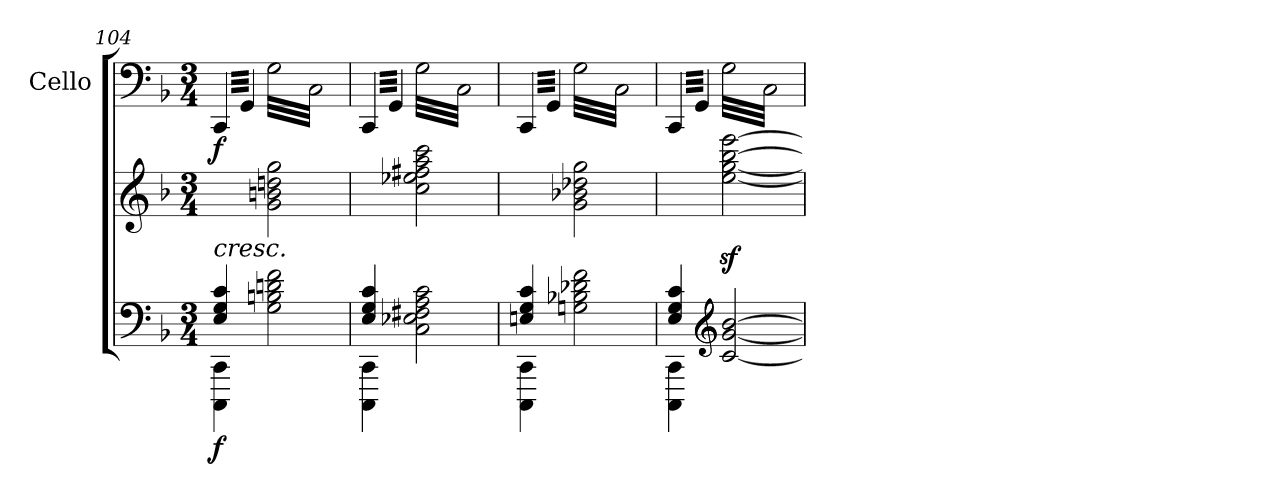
**kern	**kern	**dynam	**kern	**dynam
*part2	*part2	*part2	*part1	*part1
*staff3	*staff2	*staff2/3	*staff1	*staff1
*	*	*	*I"Cello	*
*clefF4	*clefG2	*	*clefF4	*
*k[b-]	*k[b-]	*	*k[b-]	*
*F:	*F:	*	*F:	*
*M3/4	*M3/4	*	*M3/4	*
=104	=104	=104	=104	=104
*^	*	*	*	*
*	*	*	*	*Xtuplet	*
!	!	!	!	!LO:TX:b:i:t=cresc.	!
!	!	!LO:TX:b:i:t=cresc.	!	!	!
!	!	!	!LO:DY:b=2	!LO:N:vis=8.	!LO:DY:b
*	*	*	*	*tremolo	*
4E/ 4G/ 4c/	4CCC\ 4CC\	4ryy	f	(<32CC/LLL	f
.	.	.	.	32GG/)	.
.	.	.	.	32CC/	.
.	.	.	.	32GG/)	.
!	!	!	!	!LO:N:vis=8.	!
.	.	.	.	32CC/	.
.	.	.	.	32GG/)	.
.	.	.	.	32CC/	.
.	.	.	.	32GG/)JJJ	.
!	!	!	!	!LO:N:vis=4.	!
2ryy	2G\ 2Bn\ 2dn\ 2f\	2g\ 2bn\ 2ddn\ 2gg\	.	(>32G\LLL	.
.	.	.	.	32C\)	.
.	.	.	.	32G\	.
.	.	.	.	32C\)	.
.	.	.	.	32G\	.
.	.	.	.	32C\)	.
.	.	.	.	32G\	.
.	.	.	.	32C\)	.
!	!	!	!	!LO:N:vis=4.	!
.	.	.	.	32G\	.
.	.	.	.	32C\)	.
.	.	.	.	32G\	.
.	.	.	.	32C\)	.
.	.	.	.	32G\	.
.	.	.	.	32C\)	.
.	.	.	.	32G\	.
.	.	.	.	32C\)JJJ	.
=105	=105	=105	=105	=105	=105
!	!	!	!	!LO:N:vis=8.	!
4E/ 4G/ 4c/	4CCC\ 4CC\	4ryy	.	(<32CC/LLL	.
.	.	.	.	32GG/)	.
.	.	.	.	32CC/	.
.	.	.	.	32GG/)	.
!	!	!	!	!LO:N:vis=8.	!
.	.	.	.	32CC/	.
.	.	.	.	32GG/)	.
.	.	.	.	32CC/	.
.	.	.	.	32GG/)JJJ	.
!	!	!	!	!LO:N:vis=4.	!
2ryy	2C\ 2E-X\ 2F#X\ 2A\ 2c\	2cc\ 2ee-X\ 2ff#X\ 2aa\ 2ccc\	.	(>32G\LLL	.
.	.	.	.	32C\)	.
.	.	.	.	32G\	.
.	.	.	.	32C\)	.
.	.	.	.	32G\	.
.	.	.	.	32C\)	.
.	.	.	.	32G\	.
.	.	.	.	32C\)	.
!	!	!	!	!LO:N:vis=4.	!
.	.	.	.	32G\	.
.	.	.	.	32C\)	.
.	.	.	.	32G\	.
.	.	.	.	32C\)	.
.	.	.	.	32G\	.
.	.	.	.	32C\)	.
.	.	.	.	32G\	.
.	.	.	.	32C\)JJJ	.
!!LO:LB:g=z
=106	=106	=106	=106	=106	=106
!	!	!	!	!LO:N:vis=8.	!
4En/ 4G/ 4c/	4CCC\ 4CC\	4ryy	.	(<32CC/LLL	.
.	.	.	.	32GG/)	.
.	.	.	.	32CC/	.
.	.	.	.	32GG/)	.
!	!	!	!	!LO:N:vis=8.	!
.	.	.	.	32CC/	.
.	.	.	.	32GG/)	.
.	.	.	.	32CC/	.
.	.	.	.	32GG/)JJJ	.
!	!	!	!	!LO:N:vis=4.	!
2ryy	2Gn\ 2B-X\ 2d-X\ 2f\	2g\ 2b-X\ 2dd-X\ 2gg\	.	(>32G\LLL	.
.	.	.	.	32C\)	.
.	.	.	.	32G\	.
.	.	.	.	32C\)	.
.	.	.	.	32G\	.
.	.	.	.	32C\)	.
.	.	.	.	32G\	.
.	.	.	.	32C\)	.
!	!	!	!	!LO:N:vis=4.	!
.	.	.	.	32G\	.
.	.	.	.	32C\)	.
.	.	.	.	32G\	.
.	.	.	.	32C\)	.
.	.	.	.	32G\	.
.	.	.	.	32C\)	.
.	.	.	.	32G\	.
.	.	.	.	32C\)JJJ	.
=107	=107	=107	=107	=107	=107
!	!	!	!	!LO:N:vis=8.	!
4E/ 4G/ 4c/	4CCC\ 4CC\	4ryy	.	(<32CC/LLL	.
.	.	.	.	32GG/)	.
.	.	.	.	32CC/	.
.	.	.	.	32GG/)	.
!	!	!	!	!LO:N:vis=8.	!
.	.	.	.	32CC/	.
.	.	.	.	32GG/)	.
.	.	.	.	32CC/	.
.	.	.	.	32GG/)JJJ	.
*clefG2	*	*	*	*	*
!	!	!	!	!LO:N:vis=4.	!
2ryy	[2c/ [2g/ [2b-/	[2ee\z< [2gg\z< [2bb-\z< [2eee\z<	.	(>32G\LLL	.
.	.	.	.	32C\)	.
.	.	.	.	32G\	.
.	.	.	.	32C\)	.
.	.	.	.	32G\	.
.	.	.	.	32C\)	.
.	.	.	.	32G\	.
.	.	.	.	32C\)	.
!	!	!	!	!LO:N:vis=4.	!
.	.	.	.	32G\	.
.	.	.	.	32C\)	.
.	.	.	.	32G\	.
.	.	.	.	32C\)	.
.	.	.	.	32G\	.
.	.	.	.	32C\)	.
.	.	.	.	32G\	.
.	.	.	.	32C\)JJJ	.
*	*	*	*	*Xtremolo	*
.	.	.	.	.	.
.	.	.	.	.	.
.	.	.	.	.	.
.	.	.	.	.	.
.	.	.	.	.	.
.	.	.	.	.	.
.	.	.	.	.	.
.	.	.	.	.	.
*v	*v	*	*	*	*
=	=	=	=	=
*-	*-	*-	*-	*-
